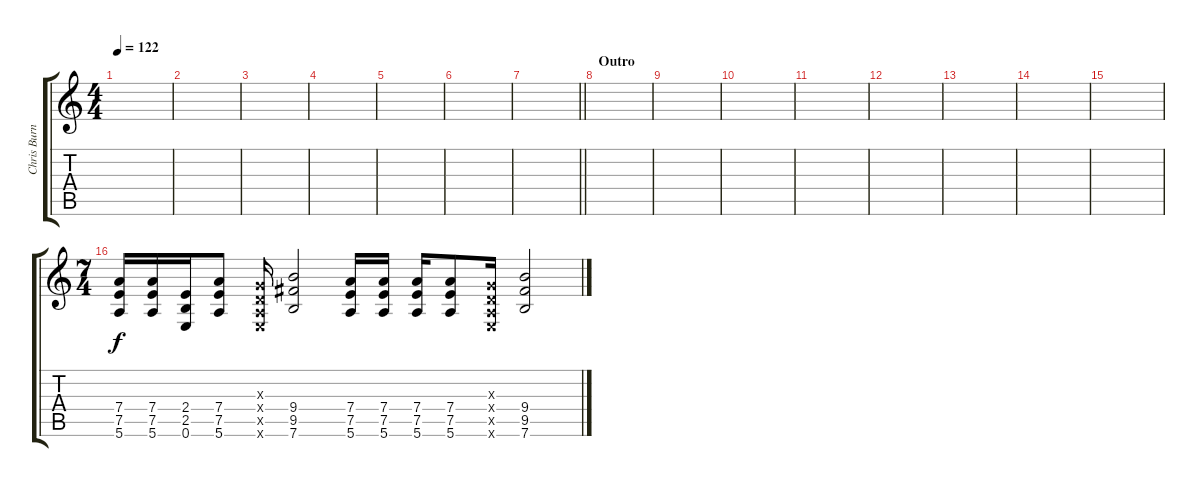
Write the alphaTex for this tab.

\track ("Chris Burney - Guitar 2" "Chris Burn") {instrument distortionguitar}
\staff {score tabs}
\tuning (E4 B3 G3 D3 A2 E2) {hide}
\ts (4 4)
\tempo 122
\clef g2
\ks c
|
|
|
|
|
|
\barLineRight lightlight
|
\section ("" "Outro")
|
|
|
|
|
|
|
|
\ts (7 4)
(7.4 7.5 5.6).16{volume 7} (7.4 7.5 5.6).16 (2.4 2.5 0.6).16 (7.4 7.5 5.6).8 (0.3{x} 0.4{x} 0.5{x} 0.6{x}).16 (9.4 9.5 7.6).2 (7.4 7.5 5.6).16 (7.4 7.5 5.6).16 (7.4 7.5 5.6).16 (7.4 7.5 5.6).8 (0.3{x} 0.4{x} 0.5{x} 0.6{x}).16 (9.4 9.5 7.6).2
